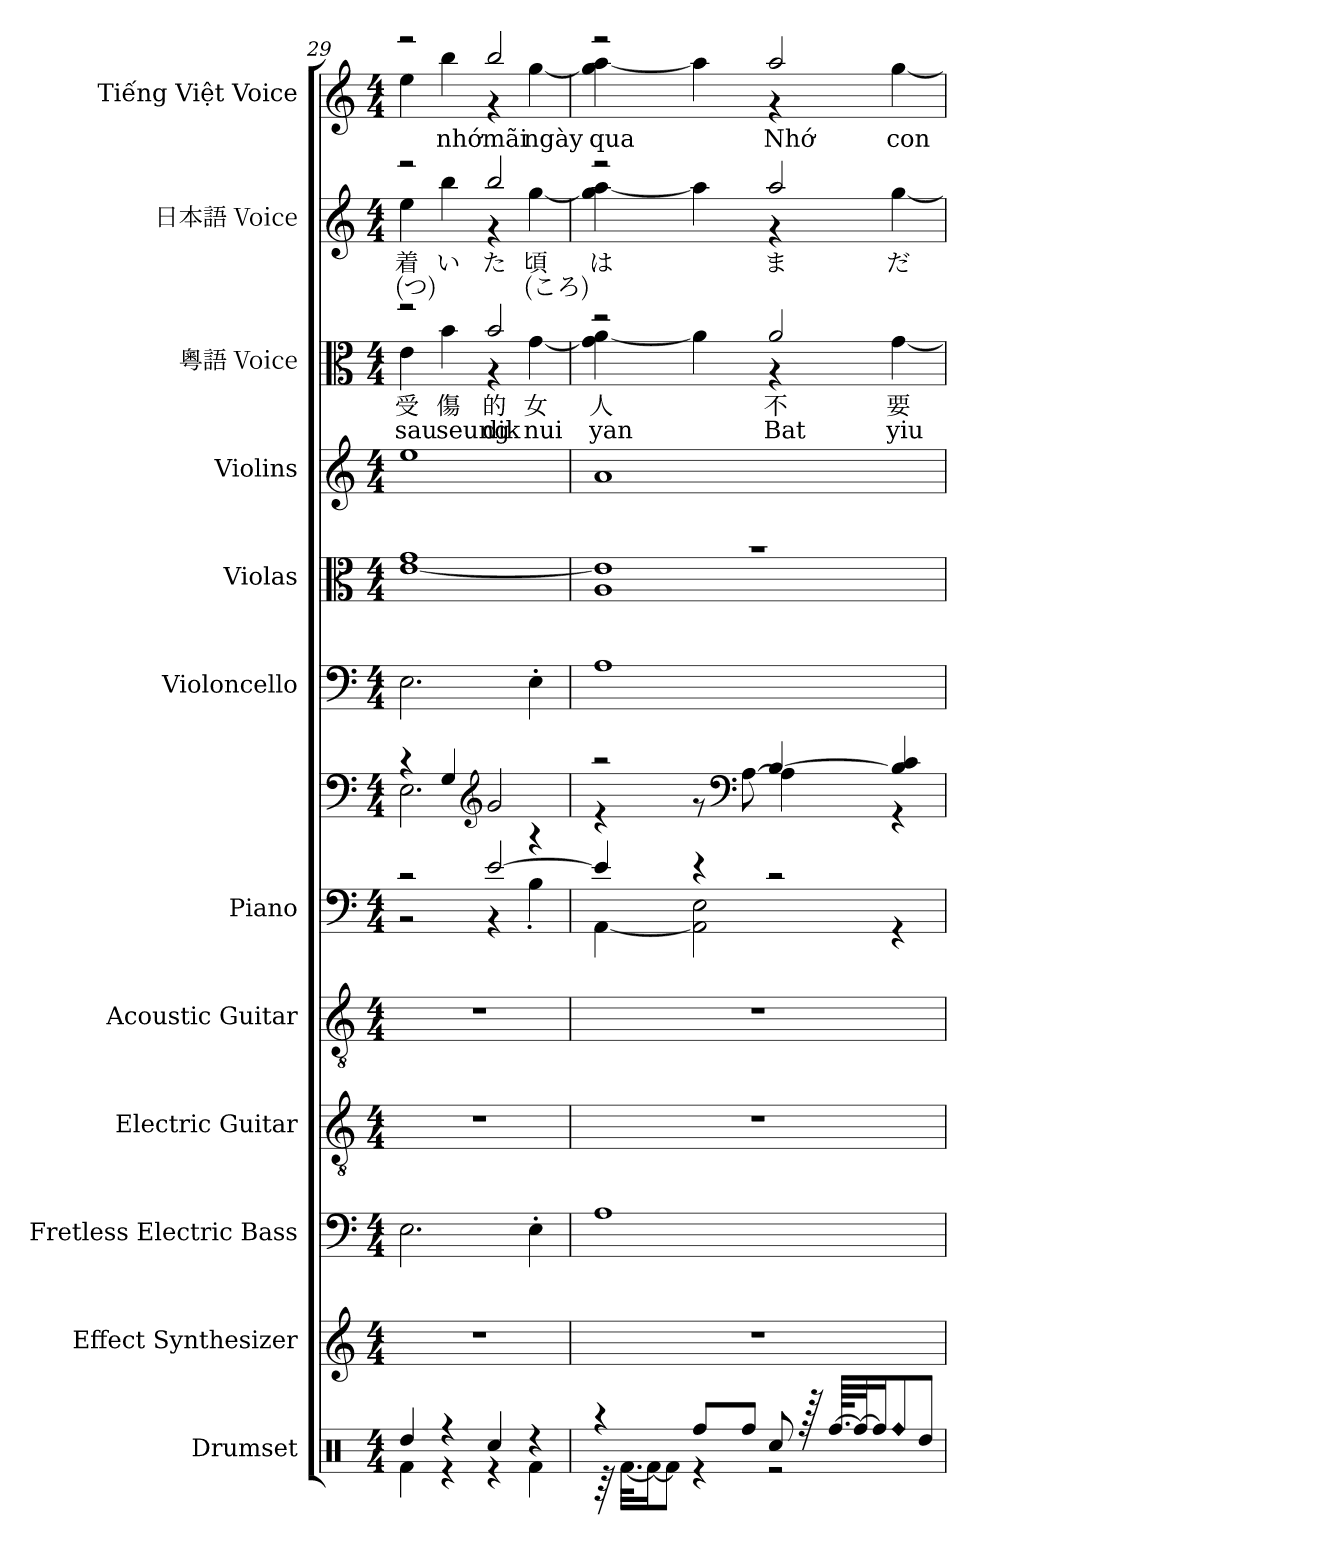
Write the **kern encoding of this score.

**kern	**kern	**kern	**kern	**kern	**kern	**kern	**kern	**kern	**kern	**kern	**text	**text	**kern	**text	**text	**kern	**text
*part12	*part11	*part10	*part9	*part8	*part7	*part7	*part6	*part5	*part4	*part3	*part3	*part3	*part2	*part2	*part2	*part1	*part1
*staff13	*staff12	*staff11	*staff10	*staff9	*staff8	*staff7	*staff6	*staff5	*staff4	*staff3	*staff3	*staff3	*staff2	*staff2	*staff2	*staff1	*staff1
*I"Drumset	*I"Effect Synthesizer	*I"Fretless Electric Bass	*I"Electric Guitar	*I"Acoustic Guitar	*I"Piano	*	*I"Violoncello	*I"Violas	*I"Violins	*I"粵語 Voice	*	*	*I"日本語  Voice	*	*	*I"Tiếng Việt Voice	*
*I'D. Set	*I'Synth.	*I'Frtl. El. B.	*I'El. Guit.	*I'Guit.	*I'Pno.	*	*I'Vc.	*I'Vlas.	*I'Vlns.	*	*	*	*	*	*	*I'Việt	*
*clefX	*clefG2	*clefF4	*clefGv2	*clefGv2	*clefF4	*clefF4	*clefF4	*clefC3	*clefG2	*clefC3	*	*	*clefG2	*	*	*clefG2	*
*	*	*ITrd7c12	*	*	*	*	*	*	*	*	*	*	*	*	*	*	*
*k[]	*k[]	*k[]	*k[]	*k[]	*k[]	*k[]	*k[]	*k[]	*k[]	*k[]	*	*	*k[]	*	*	*k[]	*
*M4/4	*M4/4	*M4/4	*M4/4	*M4/4	*M4/4	*M4/4	*M4/4	*M4/4	*M4/4	*M4/4	*	*	*M4/4	*	*	*M4/4	*
=29	=29	=29	=29	=29	=29	=29	=29	=29	=29	=29	=29	=29	=29	=29	=29	=29	=29
*^	*	*	*	*	*^	*^	*	*^	*	*^	*	*	*	*	*	*	*
!	!	!	!	!	!	!	!	!	!	!	!	!	!	!	!	!LO:LY:b	!LO:LY:b	!	!LO:LY:b	!LO:LY:b	!	!
*	*	*	*	*	*	*	*	*	*	*	*	*	*	*	*	*	*	*^	*	*	*^	*
4Rdd/	4Rf\	1r	2.EE\	1r	1r	2r	2r	4r	2.E\	2.E\	1g	[1e	1ee	2r	4e\	受	sau	2r	4ee\	着	(つ)	2r	4ee\	.
!	!	!	!	!	!	!	!	!	!	!	!	!	!	!	!	!LO:LY:b	!LO:LY:b	!	!	!LO:LY:b	!	!	!	!LO:LY:b
4r	4r	.	.	.	.	.	.	4G/	.	.	.	.	.	.	4b\	傷	seung	.	4bb\	い	.	.	4bb\	nhớ
*	*	*	*	*	*	*	*	*clefG2	*	*	*	*	*	*	*	*	*	*	*	*	*	*	*	*
!	!	!	!	!	!	!	!	!	!	!	!	!	!	!	!	!LO:LY:b	!LO:LY:b	!	!	!LO:LY:b	!	!	!	!LO:LY:b
4Rcc/	4r	.	.	.	.	[2e/	4r	2g/	.	.	.	.	.	2b/	4r	的	dik	2bb/	4r	た	.	2bb/	4r	mãi
!	!	!	!	!	!	!	!	!	!	!	!	!	!	!	!	!LO:LY:b	!LO:LY:b	!	!	!LO:LY:b	!LO:LY:b	!	!	!LO:LY:b
4r	4Rf\	.	4EE'\	.	.	.	4B'\	.	4r	4E'\	.	.	.	.	[4g\	女	nui	.	[4gg\	頃	(ころ)	.	[4gg\	ngày
!!LO:PB:g=z	!!
=30	=30	=30	=30	=30	=30	=30	=30	=30	=30	=30	=30	=30	=30	=30	=30	=30	=30	=30	=30	=30	=30	=30	=30	=30
!	!	!	!	!	!	!	!	!	!	!	!	!	!	!	!	!LO:LY:b	!LO:LY:b	!	!	!LO:LY:b	!	!	!	!LO:LY:b
4r	64r	1r	1AA	1r	1r	4e/]	[4AA\	2r	4r	1A	1r	1A 1e]	1a	2r	4g\] [4a\	人	yan	2r	4gg\] [4aa\	は	.	2r	4gg\] [4aa\	qua
.	[32.Rf\KLL	.	.	.	.	.	.	.	.	.	.	.	.	.	.	.	.	.	.	.	.	.	.	.
.	16Rf\J_	.	.	.	.	.	.	.	.	.	.	.	.	.	.	.	.	.	.	.	.	.	.	.
.	8Rf\J]	.	.	.	.	.	.	.	.	.	.	.	.	.	.	.	.	.	.	.	.	.	.	.
8Rff/L	4r	.	.	.	.	4r	2AA\] 2E\	.	8r	.	.	.	.	.	4a\]	.	.	.	4aa\]	.	.	.	4aa\]	.
*	*	*	*	*	*	*	*	*clefF4	*	*	*	*	*	*	*	*	*	*	*	*	*	*	*	*
8Rff/J	.	.	.	.	.	.	.	.	[8A\	.	.	.	.	.	.	.	.	.	.	.	.	.	.	.
!	!	!	!	!	!	!	!	!	!	!	!	!	!	!	!	!LO:LY:b	!LO:LY:b	!	!	!LO:LY:b	!	!	!	!LO:LY:b
8Rcc/	2r	.	.	.	.	2r	.	[4B/	4A\]	.	.	.	.	2a/	4r	不	Bat	2aa/	4r	ま	.	2aa/	4r	Nhớ
128r	.	.	.	.	.	.	.	.	.	.	.	.	.	.	.	.	.	.	.	.	.	.	.	.
[64.Rff/KLLL	.	.	.	.	.	.	.	.	.	.	.	.	.	.	.	.	.	.	.	.	.	.	.	.
32Rff/J_	.	.	.	.	.	.	.	.	.	.	.	.	.	.	.	.	.	.	.	.	.	.	.	.
16Rff/J]	.	.	.	.	.	.	.	.	.	.	.	.	.	.	.	.	.	.	.	.	.	.	.	.
!LO:N:head=diamond	!	!	!	!	!	!	!	!	!	!	!	!	!	!	!	!LO:LY:b	!LO:LY:b	!	!	!LO:LY:b	!	!	!	!LO:LY:b
8Rff/	.	.	.	.	.	.	4r	4B/] 4c/	4r	.	.	.	.	.	[4g\	要	yiu	.	[4gg\	だ	.	.	[4gg\	con
8Rdd/J	.	.	.	.	.	.	.	.	.	.	.	.	.	.	.	.	.	.	.	.	.	.	.	.
*	*	*	*	*	*	*v	*v	*	*	*	*v	*v	*	*v	*v	*	*	*v	*v	*	*	*v	*v	*
*v	*v	*	*	*	*	*	*v	*v	*	*	*	*	*	*	*	*	*	*	*
=	=	=	=	=	=	=	=	=	=	=	=	=	=	=	=	=	=
*-	*-	*-	*-	*-	*-	*-	*-	*-	*-	*-	*-	*-	*-	*-	*-	*-	*-
